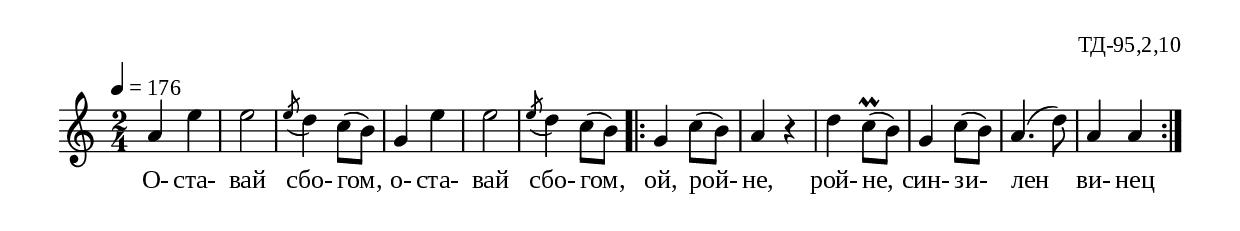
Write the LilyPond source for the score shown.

%{
td_095_2_10
%}

\include "td-preamble.ly"

\score {
\relative c'' {
\tempo 4 = 176
\time 2/4
 a4 e' | e2 | \acciaccatura e8 d4 c8[( b]) | g4 e' | e2 | \acciaccatura e8 d4 c8[( b]) |
 \bar "|:"
 g4 c8[( b]) | a4 r | d c8\prall[( b]) | g4 c8[( b]) | a4.( d8) | a4 a
 \bar ":|" 
}
\addlyrics { О- ста- вай сбо- гом, о- ста- вай сбо- гом, 
ой, рой- не, рой- не, син- зи- лен ви- нец }
%
\layout {
%   \context { 
%	    \Staff \remove "Time_signature_engraver" } 
  indent = #0
  line-width = 190\mm
  ragged-right=##f
}
%
\midi { 
	\context {
		\Score tempoWholesPerMinute = #(ly:make-moment 176 2)
		}
	}
}
%
\header{
  opus = "ТД-95,2,10"
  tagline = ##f
}


